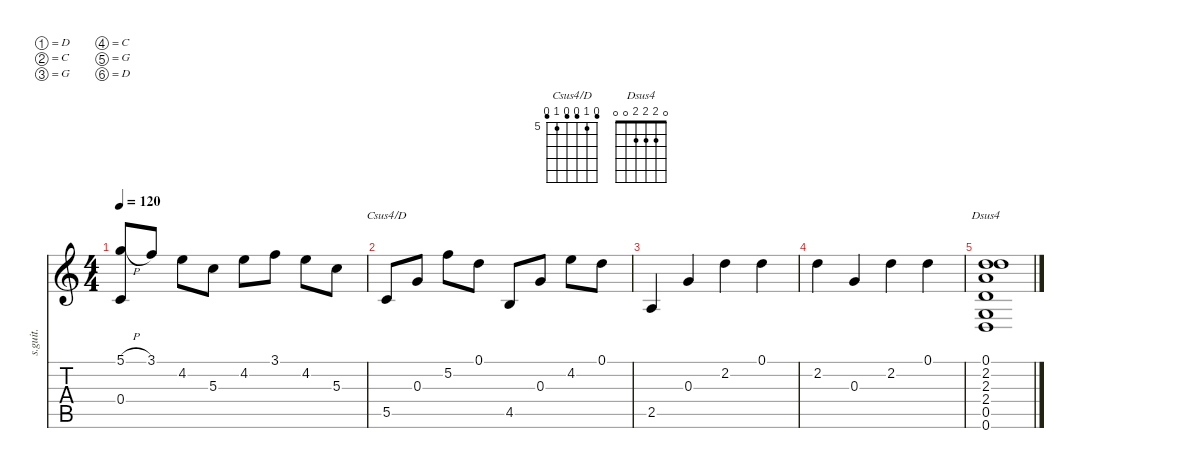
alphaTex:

\defaultSystemsLayout 4
\hideDynamics
\bracketExtendMode nobrackets
\otherSystemsTrackNameOrientation horizontal
\track ("Steel Guitar" "s.guit.") {instrument acousticguitarsteel}
\staff {score tabs}
\tuning (D4 C4 G3 C3 G2 D2)
\chord ("Csus4/D" 4 5 4 4 5 4) {firstfret 5 showfingering false}
\chord ("Dsus4" 0 2 2 2 0 0) {showfingering false}
\ts (4 4)
\tempo 120
\clef g2
\ks c
(0.4 5.1{h}).8{dy mf beam Up} 3.1.8{beam Up} 4.2.8{beam Down} 5.3.8{beam Down} 4.2.8{beam Down} 3.1.8{beam Down} 4.2.8{beam Down} 5.3.8{beam Down} |
5.5.8{ch "Csus4/D" beam Up} 0.3.8{beam Up} 5.2.8{beam Down} 0.1.8{beam Down} 4.5.8{beam Up} 0.3.8{beam Up} 4.2.8{beam Down} 0.1.8{beam Down} |
2.5.4{beam Up} 0.3.4{beam Up} 2.2.4{beam Down} 0.1.4{beam Down} |
2.2.4{beam Down} 0.3.4{beam Up} 2.2.4{beam Down} 0.1.4{beam Down} |
(0.6 0.5 2.4 2.3 2.2 0.1).1{ch "Dsus4" beam Up}
